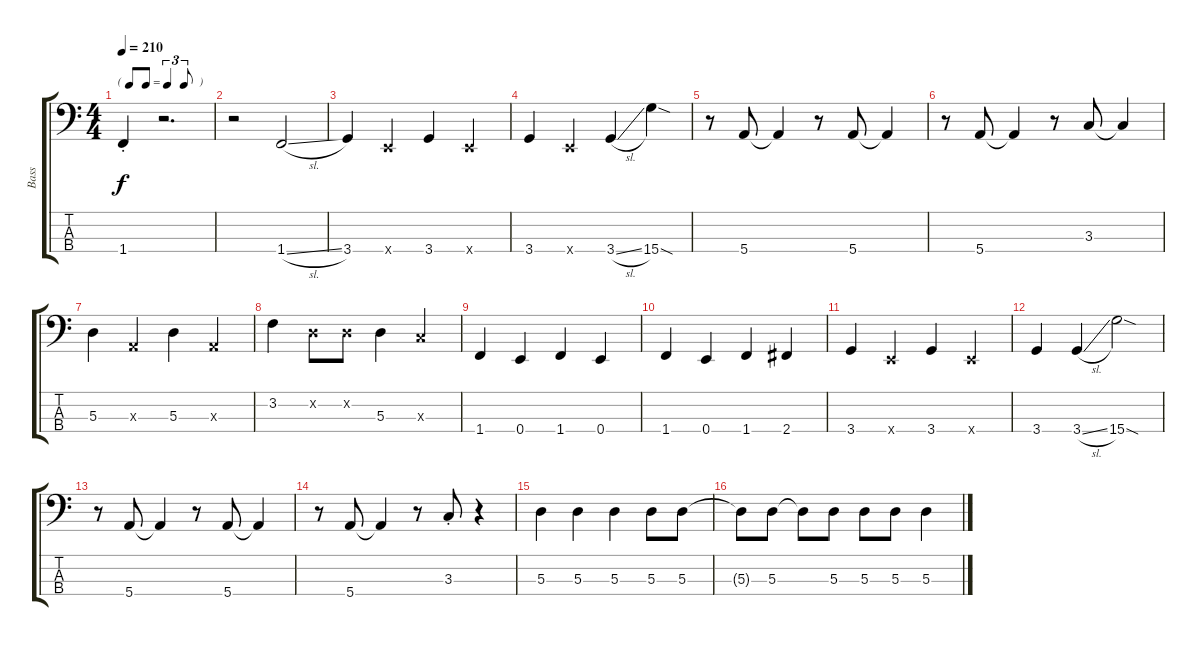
\track ("Bass" "Bass") {instrument electricbassfinger}
\staff {score tabs}
\tuning (G2 D2 A1 E1) {hide}
\ts (4 4)
\tf triplet8th
\tempo 210
\clef f4
\ks c
1.4{st}.4{dy f} r.2{d} |
r.2 1.4{sl}.2 |
3.4.4 0.4{x}.4 3.4.4 0.4{x}.4 |
3.4.4 0.4{x}.4 3.4{sl}.4 15.4{sod}.4 |
r.8 5.4.8 5.4{t}.4 r.8 5.4.8 5.4{t}.4 |
r.8 5.4.8 5.4{t}.4 r.8 3.3.8 3.3{t}.4 |
5.3.4 0.3{x}.4 5.3.4 0.3{x}.4 |
3.2.4 0.2{x}.8 0.2{x}.8 5.3.4 3.3{x}.4 |
1.4.4 0.4.4 1.4.4 0.4.4 |
1.4.4 0.4.4 1.4.4 2.4.4 |
3.4.4 0.4{x}.4 3.4.4 0.4{x}.4 |
3.4.4 3.4{sl}.4 15.4{sod}.2 |
r.8 5.4.8 5.4{t}.4 r.8 5.4.8 5.4{t}.4 |
r.8 5.4.8 5.4{t}.4 r.8 3.3{st}.8 r.4 |
5.3.4 5.3.4 5.3.4 5.3.8 5.3.8 |
5.3{t}.8 5.3.8 5.3{t}.8 5.3.8 5.3.8 5.3.8 5.3.4
